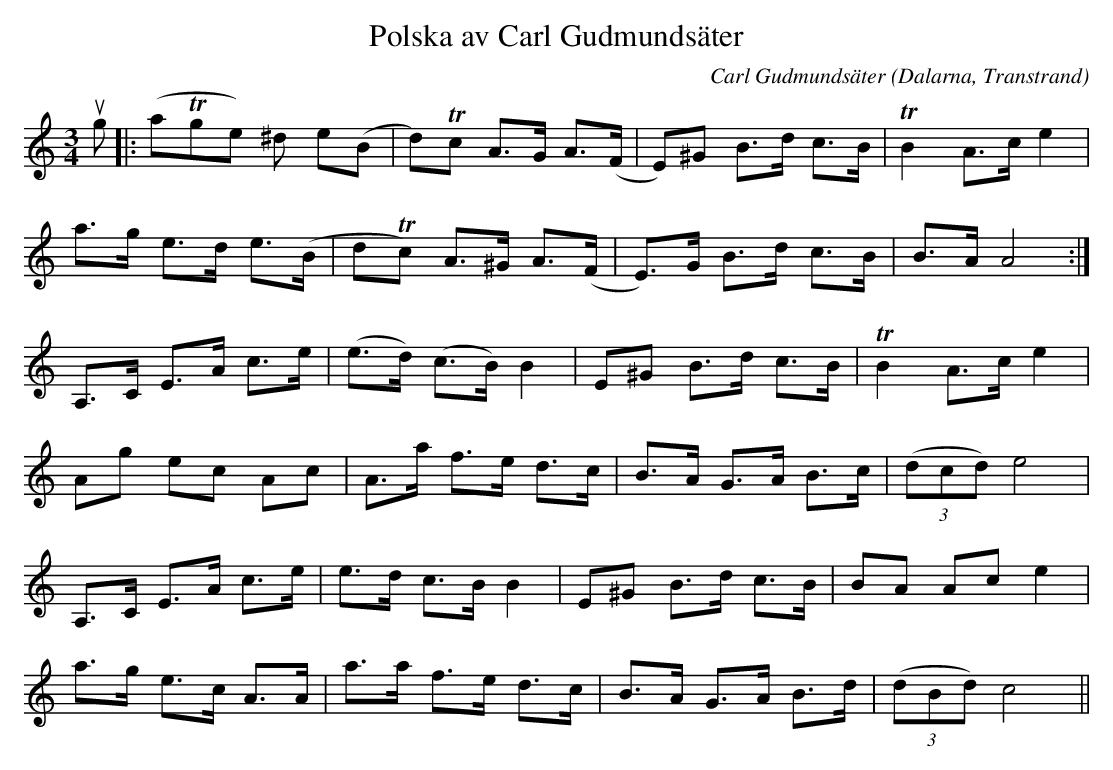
X:1
T:Polska av Carl Gudmundsäter
C:Carl Gudmundsäter
O:Dalarna, Transtrand
M:3/4
L:1/8
K:Am
ug|:(aTge) ^d e(B|d)Tc A>G A>(F|E)^G B>d c>B|TB2 A>c e2|
a>g e>d e>(B|dTc) A>^G A>(F|E)>G B>d c>B|B>A A4:|
A,>C E>A c>e|(e>d) (c>B) B2|E^G B>d c>B|TB2 A>c e2|
Ag ec Ac | A>a f>e d>c | B>A G>A B>c|(3 (dcd) e4|
A,>C E>A c>e|e>d c>B B2|E^G B>d c>B|BA Ac e2|
a>g e>c A>A|a>a f>e d>c|B>A G>A B>d|(3 (dBd) c4||
